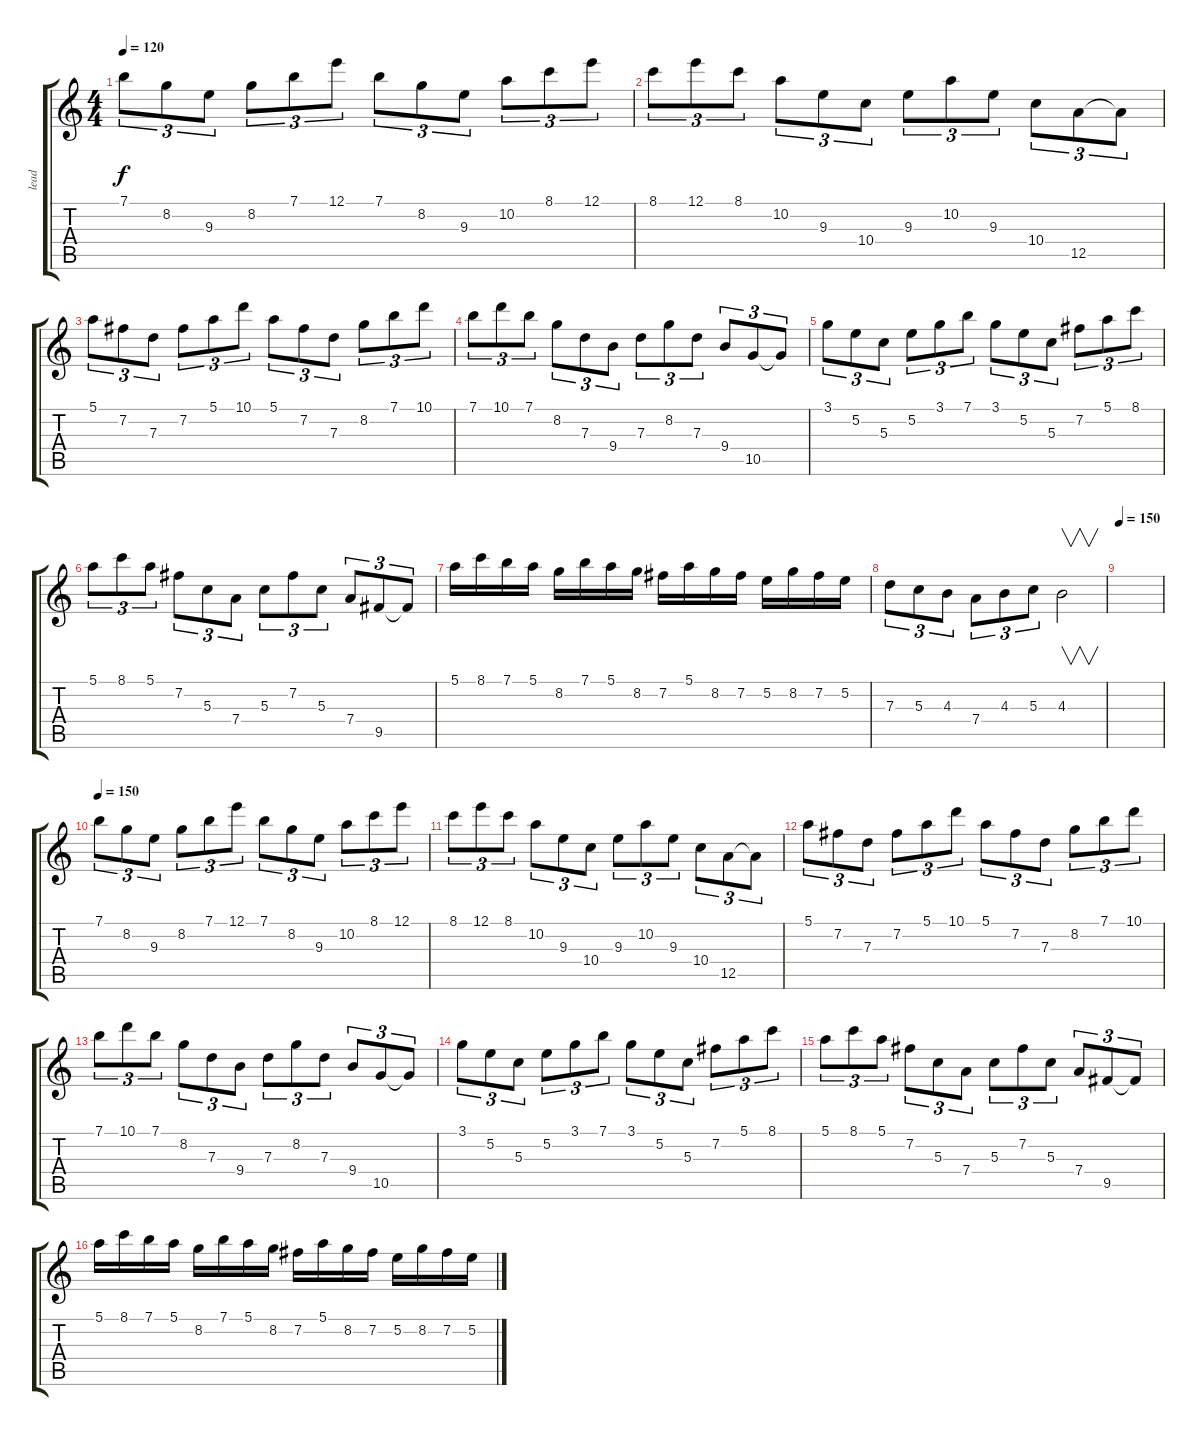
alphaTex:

\track ("lead" "lead") {instrument overdrivenguitar}
\staff {score tabs}
\tuning (E4 B3 G3 D3 A2 E2) {hide}
\ts (4 4)
\tempo 120
\clef g2
\ks c
7.1.8{tu (3 2) dy f instrument overdrivenguitar} 8.2.8{tu (3 2)} 9.3.8{tu (3 2)} 8.2.8{tu (3 2)} 7.1.8{tu (3 2)} 12.1.8{tu (3 2)} 7.1.8{tu (3 2)} 8.2.8{tu (3 2)} 9.3.8{tu (3 2)} 10.2.8{tu (3 2)} 8.1.8{tu (3 2)} 12.1.8{tu (3 2)} |
8.1.8{tu (3 2)} 12.1.8{tu (3 2)} 8.1.8{tu (3 2)} 10.2.8{tu (3 2)} 9.3.8{tu (3 2)} 10.4.8{tu (3 2)} 9.3.8{tu (3 2)} 10.2.8{tu (3 2)} 9.3.8{tu (3 2)} 10.4.8{tu (3 2)} 12.5.8{tu (3 2)} 12.5{t}.8{tu (3 2)} |
5.1.8{tu (3 2)} 7.2.8{tu (3 2)} 7.3.8{tu (3 2)} 7.2.8{tu (3 2)} 5.1.8{tu (3 2)} 10.1.8{tu (3 2)} 5.1.8{tu (3 2)} 7.2.8{tu (3 2)} 7.3.8{tu (3 2)} 8.2.8{tu (3 2)} 7.1.8{tu (3 2)} 10.1.8{tu (3 2)} |
7.1.8{tu (3 2)} 10.1.8{tu (3 2)} 7.1.8{tu (3 2)} 8.2.8{tu (3 2)} 7.3.8{tu (3 2)} 9.4.8{tu (3 2)} 7.3.8{tu (3 2)} 8.2.8{tu (3 2)} 7.3.8{tu (3 2)} 9.4.8{tu (3 2)} 10.5.8{tu (3 2)} 10.5{t}.8{tu (3 2)} |
3.1.8{tu (3 2)} 5.2.8{tu (3 2)} 5.3.8{tu (3 2)} 5.2.8{tu (3 2)} 3.1.8{tu (3 2)} 7.1.8{tu (3 2)} 3.1.8{tu (3 2)} 5.2.8{tu (3 2)} 5.3.8{tu (3 2)} 7.2.8{tu (3 2)} 5.1.8{tu (3 2)} 8.1.8{tu (3 2)} |
5.1.8{tu (3 2)} 8.1.8{tu (3 2)} 5.1.8{tu (3 2)} 7.2.8{tu (3 2)} 5.3.8{tu (3 2)} 7.4.8{tu (3 2)} 5.3.8{tu (3 2)} 7.2.8{tu (3 2)} 5.3.8{tu (3 2)} 7.4.8{tu (3 2)} 9.5.8{tu (3 2)} 9.5{t}.8{tu (3 2)} |
5.1.16 8.1.16 7.1.16 5.1.16 8.2.16 7.1.16 5.1.16 8.2.16 7.2.16 5.1.16 8.2.16 7.2.16 5.2.16 8.2.16 7.2.16 5.2.16 |
7.3.8{tu (3 2)} 5.3.8{tu (3 2)} 4.3.8{tu (3 2)} 7.4.8{tu (3 2)} 4.3.8{tu (3 2)} 5.3.8{tu (3 2)} 4.3.2{v} |
\tempo 150
|
\tempo 150
7.1.8{tu (3 2)} 8.2.8{tu (3 2)} 9.3.8{tu (3 2)} 8.2.8{tu (3 2)} 7.1.8{tu (3 2)} 12.1.8{tu (3 2)} 7.1.8{tu (3 2)} 8.2.8{tu (3 2)} 9.3.8{tu (3 2)} 10.2.8{tu (3 2)} 8.1.8{tu (3 2)} 12.1.8{tu (3 2)} |
8.1.8{tu (3 2)} 12.1.8{tu (3 2)} 8.1.8{tu (3 2)} 10.2.8{tu (3 2)} 9.3.8{tu (3 2)} 10.4.8{tu (3 2)} 9.3.8{tu (3 2)} 10.2.8{tu (3 2)} 9.3.8{tu (3 2)} 10.4.8{tu (3 2)} 12.5.8{tu (3 2)} 12.5{t}.8{tu (3 2)} |
5.1.8{tu (3 2)} 7.2.8{tu (3 2)} 7.3.8{tu (3 2)} 7.2.8{tu (3 2)} 5.1.8{tu (3 2)} 10.1.8{tu (3 2)} 5.1.8{tu (3 2)} 7.2.8{tu (3 2)} 7.3.8{tu (3 2)} 8.2.8{tu (3 2)} 7.1.8{tu (3 2)} 10.1.8{tu (3 2)} |
7.1.8{tu (3 2)} 10.1.8{tu (3 2)} 7.1.8{tu (3 2)} 8.2.8{tu (3 2)} 7.3.8{tu (3 2)} 9.4.8{tu (3 2)} 7.3.8{tu (3 2)} 8.2.8{tu (3 2)} 7.3.8{tu (3 2)} 9.4.8{tu (3 2)} 10.5.8{tu (3 2)} 10.5{t}.8{tu (3 2)} |
3.1.8{tu (3 2)} 5.2.8{tu (3 2)} 5.3.8{tu (3 2)} 5.2.8{tu (3 2)} 3.1.8{tu (3 2)} 7.1.8{tu (3 2)} 3.1.8{tu (3 2)} 5.2.8{tu (3 2)} 5.3.8{tu (3 2)} 7.2.8{tu (3 2)} 5.1.8{tu (3 2)} 8.1.8{tu (3 2)} |
5.1.8{tu (3 2)} 8.1.8{tu (3 2)} 5.1.8{tu (3 2)} 7.2.8{tu (3 2)} 5.3.8{tu (3 2)} 7.4.8{tu (3 2)} 5.3.8{tu (3 2)} 7.2.8{tu (3 2)} 5.3.8{tu (3 2)} 7.4.8{tu (3 2)} 9.5.8{tu (3 2)} 9.5{t}.8{tu (3 2)} |
5.1.16 8.1.16 7.1.16 5.1.16 8.2.16 7.1.16 5.1.16 8.2.16 7.2.16 5.1.16 8.2.16 7.2.16 5.2.16 8.2.16 7.2.16 5.2.16
